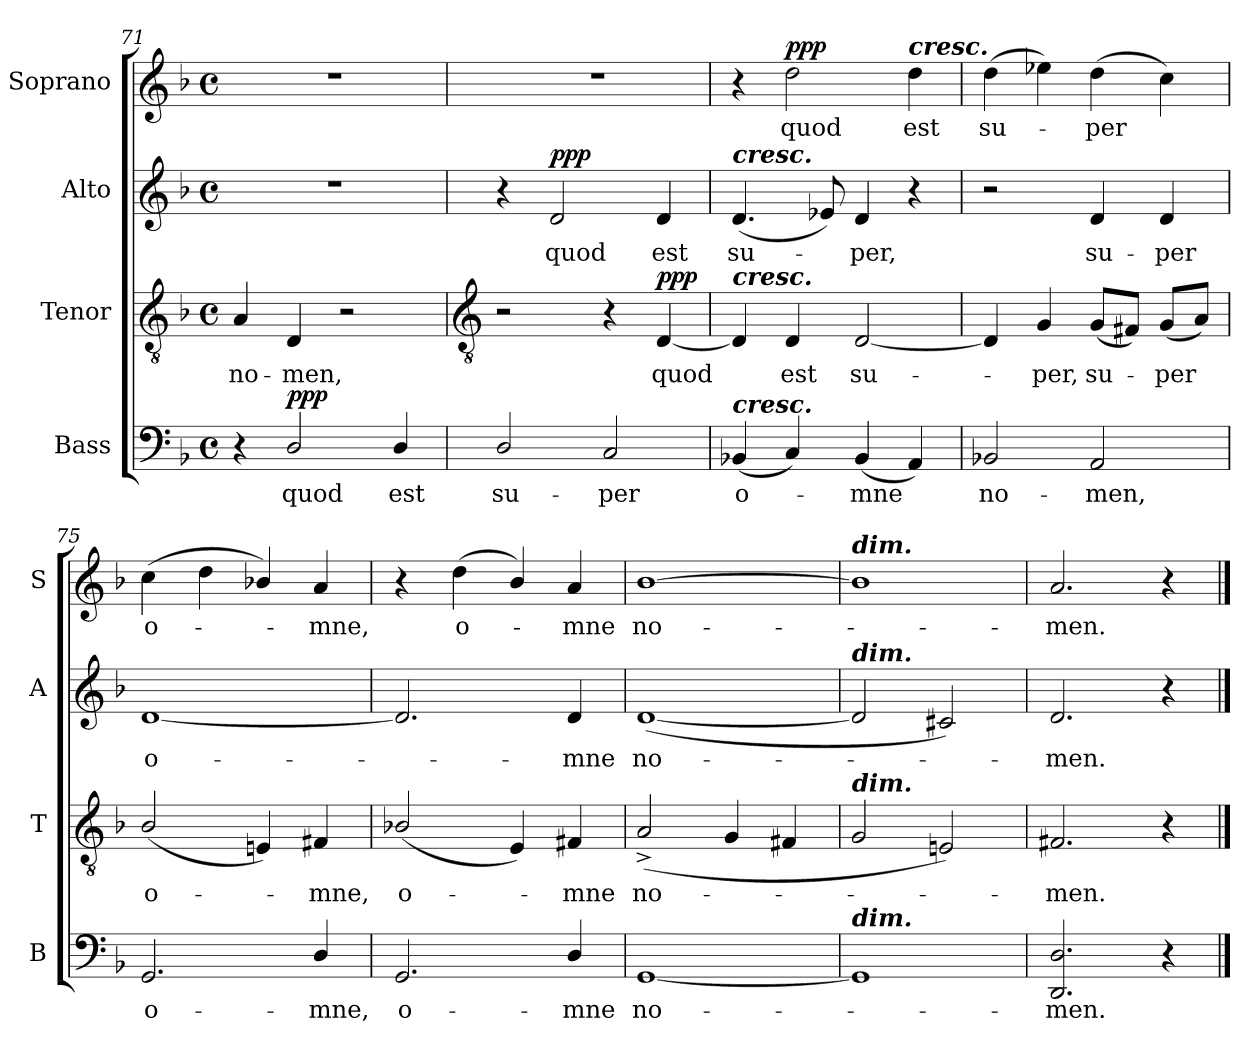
**kern	**text	**dynam	**kern	**text	**dynam	**kern	**text	**dynam	**kern	**text	**dynam
*part4	*part4	*part4	*part3	*part3	*part3	*part2	*part2	*part2	*part1	*part1	*part1
*staff4	*staff4	*staff4	*staff3	*staff3	*staff3	*staff2	*staff2	*staff2	*staff1	*staff1	*staff1
*I"Bass	*	*	*I"Tenor	*	*	*I"Alto	*	*	*I"Soprano	*	*
*I'B	*	*	*I'T	*	*	*I'A	*	*	*I'S	*	*
*clefF4	*	*	*clefGv2	*	*	*clefG2	*	*	*clefG2	*	*
*k[b-]	*	*	*k[b-]	*	*	*k[b-]	*	*	*k[b-]	*	*
*F:	*	*	*F:	*	*	*F:	*	*	*F:	*	*
*M4/4	*	*	*M4/4	*	*	*M4/4	*	*	*M4/4	*	*
*met(c)	*	*	*met(c)	*	*	*met(c)	*	*	*met(c)	*	*
=71	=71	=71	=71	=71	=71	=71	=71	=71	=71	=71	=71
!	!	!	!	!LO:LY:b	!	!	!	!	!	!	!
4r	.	.	4A	no-	.	1r	.	.	1r	.	.
!	!LO:LY:b	!LO:DY:b	!	!LO:LY:b	!	!	!	!	!	!	!
2D/	quod	ppp	4D	-men,	.	.	.	.	.	.	.
.	.	.	2r	.	.	.	.	.	.	.	.
!	!LO:LY:b	!	!	!	!	!	!	!	!	!	!
4D/	est	.	.	.	.	.	.	.	.	.	.
!!LO:LB:g=z
=72	=72	=72	=72	=72	=72	=72	=72	=72	=72	=72	=72
*	*	*	*clefGv2	*	*	*	*	*	*	*	*
!	!LO:LY:b	!	!	!	!	!	!	!	!	!	!
2D/	su-	.	2r	.	.	4r	.	.	1r	.	.
!	!	!	!	!	!	!	!LO:LY:b	!LO:DY:b	!	!	!
.	.	.	.	.	.	2d	quod	ppp	.	.	.
!	!LO:LY:b	!	!	!	!	!	!	!	!	!	!
2C	-per	.	4r	.	.	.	.	.	.	.	.
!	!	!	!	!LO:LY:b	!LO:DY:b	!	!LO:LY:b	!	!	!	!
.	.	.	[4D	quod	ppp	4d	est	.	.	.	.
=73	=73	=73	=73	=73	=73	=73	=73	=73	=73	=73	=73
!	!	!	!	!	!	!LO:TX:a:Bi:t=cresc.	!	!	!	!	!
!	!	!	!LO:TX:a:Bi:t=cresc.	!	!	!	!	!	!	!	!
!LO:TX:a:Bi:t=cresc.	!	!	!	!	!	!	!	!	!	!	!
!	!LO:LY:b	!	!	!	!	!	!LO:LY:b	!	!	!	!
(<4BB-X	o-	.	4D]	.	.	(<4.d	su-	.	4r	.	.
!	!	!	!	!LO:LY:b	!	!	!	!	!	!LO:LY:b	!LO:DY:b
4C)	.	.	4D	est	.	.	.	.	2dd	quod	ppp
.	.	.	.	.	.	8e-X)	.	.	.	.	.
!	!LO:LY:b	!	!	!LO:LY:b	!	!	!LO:LY:b	!	!	!	!
(<4BB-	mne	.	[2D	su-	.	4d	per,	.	.	.	.
!	!	!	!	!	!	!	!	!	!LO:TX:a:Bi:t=cresc.	!	!
!	!	!	!	!	!	!	!	!	!	!LO:LY:b	!
4AA)	.	.	.	.	.	4r	.	.	4dd	est	.
=74	=74	=74	=74	=74	=74	=74	=74	=74	=74	=74	=74
!	!LO:LY:b	!	!	!	!	!	!	!	!	!LO:LY:b	!
2BB-X	no-	.	4D]	.	.	2r	.	.	(>4dd	su-	.
!	!	!	!	!LO:LY:b	!	!	!	!	!	!	!
.	.	.	4G	per,	.	.	.	.	4ee-X)	.	.
!	!LO:LY:b	!	!	!LO:LY:b	!	!	!LO:LY:b	!	!	!LO:LY:b	!
2AA	-men,	.	(<8GL	su-	.	4d	su-	.	(>4dd	per	.
.	.	.	8F#XJ)	.	.	.	.	.	.	.	.
!	!	!	!	!LO:LY:b	!	!	!LO:LY:b	!	!	!	!
.	.	.	(<8GL	per	.	4d	-per	.	4cc)	.	.
.	.	.	8AJ)	.	.	.	.	.	.	.	.
=75	=75	=75	=75	=75	=75	=75	=75	=75	=75	=75	=75
!	!LO:LY:b	!	!	!LO:LY:b	!	!	!LO:LY:b	!	!	!LO:LY:b	!
2.GG	o-	.	(<2B-/	o-	.	[1d	o-	.	(>4cc	o-	.
.	.	.	.	.	.	.	.	.	4dd	.	.
.	.	.	4En)	.	.	.	.	.	4b-X/)	.	.
!	!LO:LY:b	!	!	!LO:LY:b	!	!	!	!	!	!LO:LY:b	!
4D/	-mne,	.	4F#X	mne,	.	.	.	.	4a	mne,	.
=76	=76	=76	=76	=76	=76	=76	=76	=76	=76	=76	=76
!	!LO:LY:b	!	!	!LO:LY:b	!	!	!	!	!	!	!
2.GG	o-	.	(<2B-X/	o-	.	2.d]	.	.	4r	.	.
!	!	!	!	!	!	!	!	!	!	!LO:LY:b	!
.	.	.	.	.	.	.	.	.	(<4dd	o-	.
.	.	.	4E)	.	.	.	.	.	4b-/)	.	.
!	!LO:LY:b	!	!	!LO:LY:b	!	!	!LO:LY:b	!	!	!LO:LY:b	!
4D/	-mne	.	4F#X	mne	.	4d	mne	.	4a	mne	.
=77	=77	=77	=77	=77	=77	=77	=77	=77	=77	=77	=77
!	!LO:LY:b	!	!	!LO:LY:b	!	!	!LO:LY:b	!	!	!LO:LY:b	!
[1GG	no-	.	(<2A^	no-	.	(<[1d	no-	.	[1b-	no-	.
.	.	.	4G	.	.	.	.	.	.	.	.
.	.	.	4F#X	.	.	.	.	.	.	.	.
=78	=78	=78	=78	=78	=78	=78	=78	=78	=78	=78	=78
!	!	!	!	!	!	!	!	!	!LO:TX:a:Bi:t=dim.	!	!
!	!	!	!	!	!	!LO:TX:a:Bi:t=dim.	!	!	!	!	!
!	!	!	!LO:TX:a:Bi:t=dim.	!	!	!	!	!	!	!	!
!LO:TX:a:Bi:t=dim.	!	!	!	!	!	!	!	!	!	!	!
1GG]	.	.	2G	.	.	2d]	.	.	1b-]	.	.
.	.	.	2En)	.	.	2c#X)	.	.	.	.	.
=79	=79	=79	=79	=79	=79	=79	=79	=79	=79	=79	=79
!	!LO:LY:b	!	!	!LO:LY:b	!	!	!LO:LY:b	!	!	!LO:LY:b	!
2.DD 2.D	men.	.	2.F#X	men.	.	2.d	men.	.	2.a	men.	.
4r	.	.	4r	.	.	4r	.	.	4r	.	.
==	==	==	==	==	==	==	==	==	==	==	==
*-	*-	*-	*-	*-	*-	*-	*-	*-	*-	*-	*-
